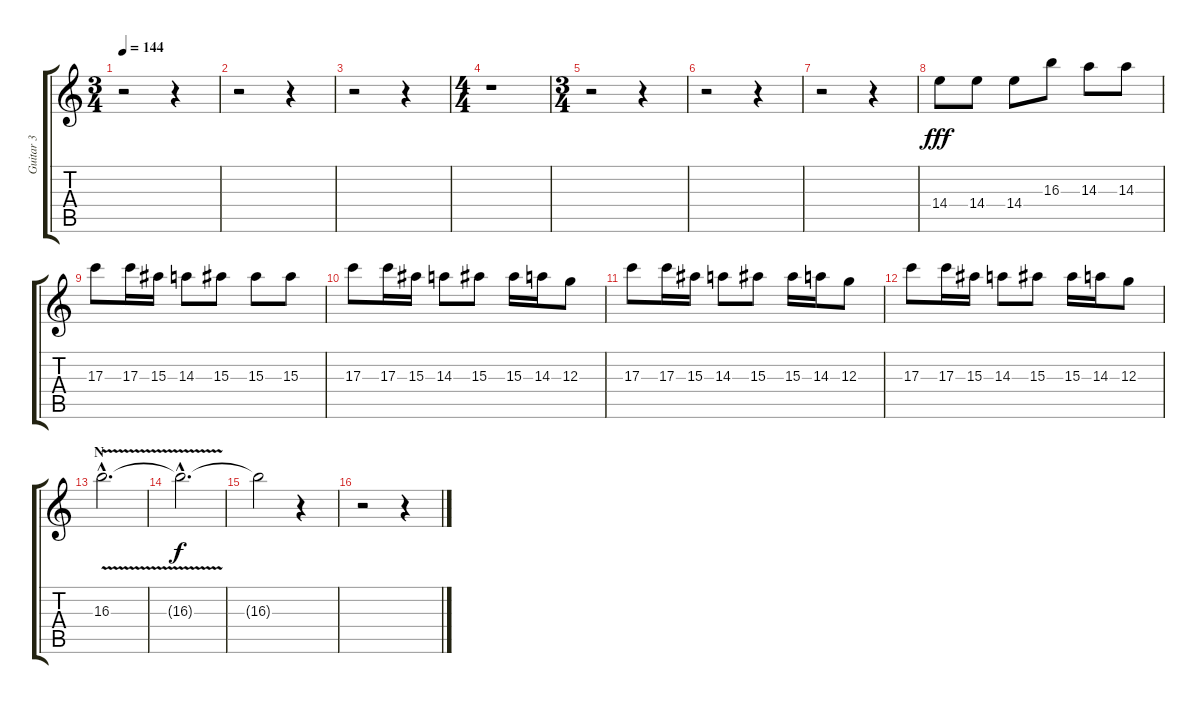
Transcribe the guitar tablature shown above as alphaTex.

\track ("Guitar 3" "Guitar 3") {instrument distortionguitar}
\staff {score tabs}
\tuning (E4 B3 G3 D3 A2 E2) {hide}
\ts (3 4)
\tempo 144
\clef g2
\ks c
r.2{dy fff} r.4 |
r.2 r.4 |
r.2 r.4 |
\ts (4 4)
r.1 |
\ts (3 4)
r.2 r.4 |
r.2 r.4 |
r.2 r.4 |
14.4.8 14.4.8 14.4.8 16.3.8 14.3.8 14.3.8 |
17.3.8 17.3.16 15.3.16 14.3.8 15.3.8 15.3.8 15.3.8 |
17.3.8 17.3.16 15.3.16 14.3.8 15.3.8 15.3.16 14.3.16 12.3.8 |
17.3.8 17.3.16 15.3.16 14.3.8 15.3.8 15.3.16 14.3.16 12.3.8 |
17.3.8 17.3.16 15.3.16 14.3.8 15.3.8 15.3.16 14.3.16 12.3.8 |
\section ("" "N")
16.3{v hac}.2{d} |
16.3{hac t}.2{d dy f} |
16.3{t}.2 r.4 |
r.2 r.4
